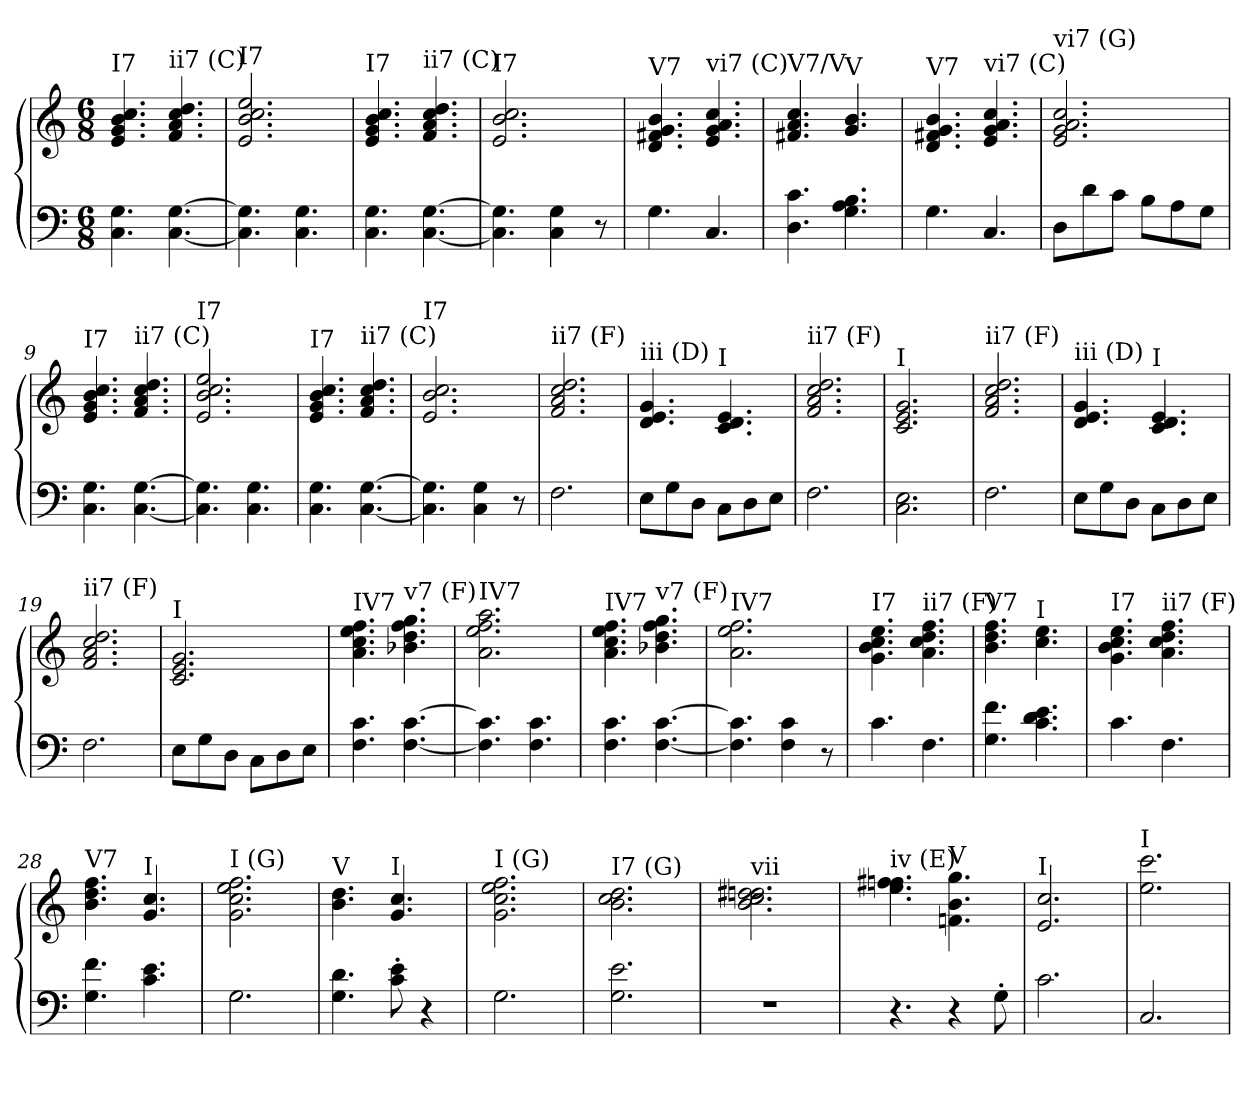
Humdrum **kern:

**kern	**kern
*part2	*part1
*staff2	*staff1
*clefF4	*clefG2
*k[]	*k[]
*C:	*C:
*M6/8	*M6/8
=1	=1
!	!LO:TX:a:t=I7
4.C\ 4.G\	4.e 4.g 4.b 4.cc
!	!LO:TX:a:t=ii7 (C)
[4.C\ [4.G\	4.f 4.a 4.cc 4.dd
=2	=2
!	!LO:TX:a:t=I7
4.C\] 4.G\]	2.e 2.b 2.cc 2.ee
4.C\ 4.G\	.
=3	=3
!	!LO:TX:a:t=I7
4.C\ 4.G\	4.e 4.g 4.b 4.cc
!	!LO:TX:a:t=ii7 (C)
[4.C\ [4.G\	4.f 4.a 4.cc 4.dd
=4	=4
!	!LO:TX:a:t=I7
4.C\] 4.G\]	2.e 2.b 2.cc
4C\ 4G\	.
8r	.
=5	=5
!	!LO:TX:a:t=V7
4.G<\	4.d 4.f#X 4.g 4.b
!	!LO:TX:a:t=vi7 (C)
4.C/	4.e 4.g 4.a 4.cc
=6	=6
!	!LO:TX:a:t=V7/V
4.D 4.c	4.f#X 4.a 4.cc
!	!LO:TX:a:t=V
4.G 4.A 4.B	4.g 4.b
=7	=7
!	!LO:TX:a:t=V7
4.G<\	4.d 4.f#X 4.g 4.b
!	!LO:TX:a:t=vi7 (C)
4.C/	4.e 4.g 4.a 4.cc
=8	=8
!	!LO:TX:a:t=vi7 (G)
8D\L	2.e 2.g 2.a 2.cc
8d\	.
8c\J	.
8B<\L	.
8A\	.
8G\J	.
=9	=9
!	!LO:TX:a:t=I7
4.C\ 4.G\	4.e 4.g 4.b 4.cc
!	!LO:TX:a:t=ii7 (C)
[4.C\ [4.G\	4.f 4.a 4.cc 4.dd
=10	=10
!	!LO:TX:a:t=I7
4.C\] 4.G\]	2.e 2.b 2.cc 2.ee
4.C\ 4.G\	.
=11	=11
!	!LO:TX:a:t=I7
4.C\ 4.G\	4.e 4.g 4.b 4.cc
!	!LO:TX:a:t=ii7 (C)
[4.C\ [4.G\	4.f 4.a 4.cc 4.dd
=12	=12
!	!LO:TX:a:t=I7
4.C\] 4.G\]	2.e 2.b 2.cc
4C\ 4G\	.
8r	.
=13	=13
!	!LO:TX:a:t=ii7 (F)
2.F	2.f 2.a 2.cc 2.dd
=14	=14
!	!LO:TX:a:t=iii (D)
8E<\L	4.d 4.e 4.g
8G<\	.
8D<\J	.
!	!LO:TX:a:t=I
8C<\L	4.c 4.d 4.e
8D\	.
8E\J	.
=15	=15
!	!LO:TX:a:t=ii7 (F)
2.F	2.f 2.a 2.cc 2.dd
=16	=16
!	!LO:TX:a:t=I
2.C 2.E	2.c 2.e 2.g
=17	=17
!	!LO:TX:a:t=ii7 (F)
2.F	2.f 2.a 2.cc 2.dd
=18	=18
!	!LO:TX:a:t=iii (D)
8E\L	4.d 4.e 4.g
8G\	.
8D\J	.
!	!LO:TX:a:t=I
8C\L	4.c 4.d 4.e
8D\	.
8E\J	.
=19	=19
!	!LO:TX:a:t=ii7 (F)
2.F	2.f 2.a 2.cc 2.dd
=20	=20
!	!LO:TX:a:t=I
8E<\L	2.c 2.e 2.g
8G\	.
8D\J	.
8C\L	.
8D\	.
8E<\J	.
=21	=21
!	!LO:TX:a:t=IV7
4.F\<< 4.c\<<	4.a 4.cc 4.ee 4.ff
!	!LO:TX:a:t=v7 (F)
[4.F\<< [4.c\<<	4.b-X 4.dd 4.ff 4.gg
=22	=22
!	!LO:TX:a:t=IV7
4.F\] 4.c\]	2.a 2.ee 2.ff 2.aa
4.F\ 4.c\	.
=23	=23
!	!LO:TX:a:t=IV7
4.F\ 4.c\	4.a 4.cc 4.ee 4.ff
!	!LO:TX:a:t=v7 (F)
[4.F\ [4.c\	4.b-X 4.dd 4.ff 4.gg
=24	=24
!	!LO:TX:a:t=IV7
4.F\] 4.c\]	2.a 2.ee 2.ff
4F\ 4c\	.
8r	.
=25	=25
!	!LO:TX:a:t=I7
4.c<\	4.g 4.b 4.cc 4.ee
!	!LO:TX:a:t=ii7 (F)
4.F<\	4.a 4.cc 4.dd 4.ff
=26	=26
!	!LO:TX:a:t=V7
4.G 4.f	4.b 4.dd 4.ff
!	!LO:TX:a:t=I
4.c 4.d 4.e	4.cc 4.ee
=27	=27
!	!LO:TX:a:t=I7
4.c\	4.g 4.b 4.cc 4.ee
!	!LO:TX:a:t=ii7 (F)
4.F\	4.a 4.cc 4.dd 4.ff
=28	=28
!	!LO:TX:a:t=V7
4.G 4.f	4.b 4.dd 4.ff
!	!LO:TX:a:t=I
4.c 4.e	4.g 4.cc
=29	=29
!	!LO:TX:a:t=I (G)
2.G	2.g 2.cc 2.ee 2.ff
=30	=30
!	!LO:TX:a:t=V
4.G 4.d	4.b 4.dd
!	!LO:TX:a:t=I
8c\' 8e\'	4.g 4.cc
4r	.
=31	=31
!	!LO:TX:a:t=I (G)
2.G	2.g 2.cc 2.ee 2.ff
=32	=32
!	!LO:TX:a:t=I7 (G)
2.G 2.e	2.b 2.cc 2.dd
=33	=33
!	!LO:TX:a:t=vii
2.r	2.b 2.cc 2.ddn 2.dd#X
=34	=34
!	!LO:TX:a:t=iv (E)
4.r	4.ee 4.ffn 4.ff#X
!	!LO:TX:a:t=V
4r	4.fn 4.b 4.gg
8G'\	.
=35	=35
!	!LO:TX:a:t=I
2.c	2.e 2.cc
=36	=36
!	!LO:TX:a:t=I
2.C	2.ee 2.ccc
=	=
*-	*-
